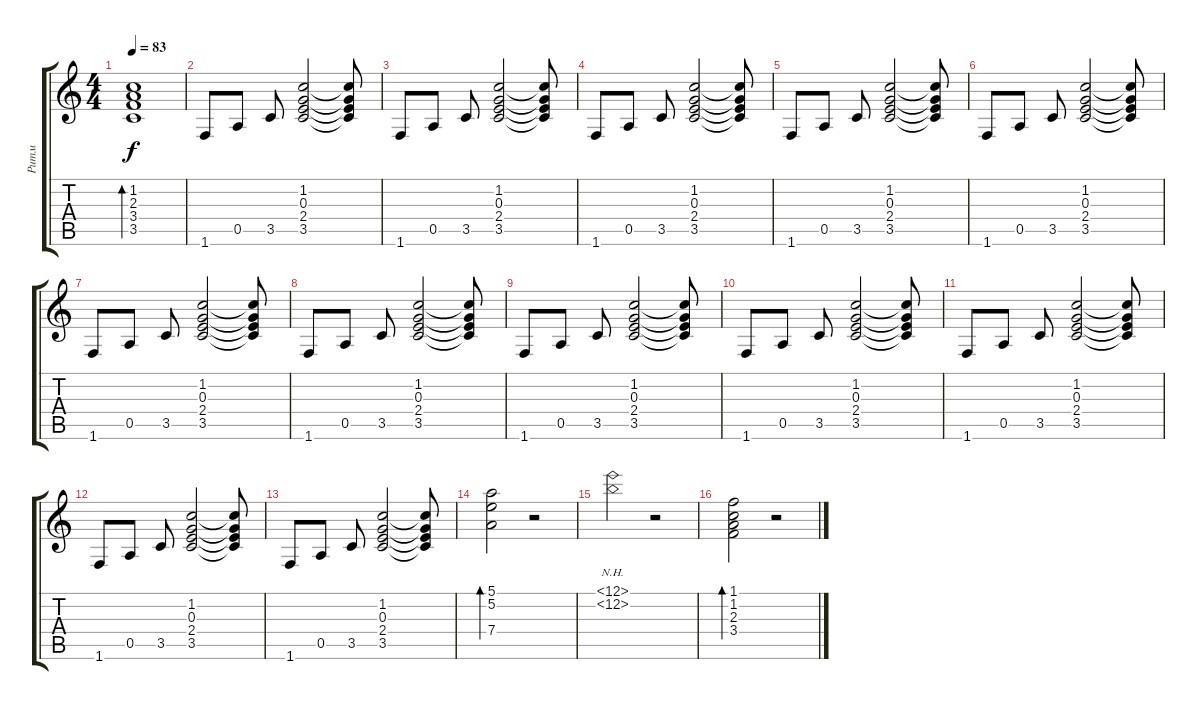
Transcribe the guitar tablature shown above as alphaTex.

\track ("Ритм" "Ритм") {instrument electricguitarjazz}
\staff {score tabs}
\tuning (E4 B3 G3 D3 A2 E2) {hide}
\ts (4 4)
\tempo 83
\clef g2
\ks c
(1.2 2.3 3.4 3.5).1{bd 120 dy f} |
1.6.8 0.5.8 3.5.8 (1.2 0.3 2.4 3.5).2 (1.2{t} 0.3{t} 2.4{t} 3.5{t}).8 |
1.6.8 0.5.8 3.5.8 (1.2 0.3 2.4 3.5).2 (1.2{t} 0.3{t} 2.4{t} 3.5{t}).8 |
1.6.8 0.5.8 3.5.8 (1.2 0.3 2.4 3.5).2 (1.2{t} 0.3{t} 2.4{t} 3.5{t}).8 |
1.6.8 0.5.8 3.5.8 (1.2 0.3 2.4 3.5).2 (1.2{t} 0.3{t} 2.4{t} 3.5{t}).8 |
1.6.8 0.5.8 3.5.8 (1.2 0.3 2.4 3.5).2 (1.2{t} 0.3{t} 2.4{t} 3.5{t}).8 |
1.6.8 0.5.8 3.5.8 (1.2 0.3 2.4 3.5).2 (1.2{t} 0.3{t} 2.4{t} 3.5{t}).8 |
1.6.8 0.5.8 3.5.8 (1.2 0.3 2.4 3.5).2 (1.2{t} 0.3{t} 2.4{t} 3.5{t}).8 |
1.6.8 0.5.8 3.5.8 (1.2 0.3 2.4 3.5).2 (1.2{t} 0.3{t} 2.4{t} 3.5{t}).8 |
1.6.8 0.5.8 3.5.8 (1.2 0.3 2.4 3.5).2 (1.2{t} 0.3{t} 2.4{t} 3.5{t}).8 |
1.6.8 0.5.8 3.5.8 (1.2 0.3 2.4 3.5).2 (1.2{t} 0.3{t} 2.4{t} 3.5{t}).8 |
1.6.8 0.5.8 3.5.8 (1.2 0.3 2.4 3.5).2 (1.2{t} 0.3{t} 2.4{t} 3.5{t}).8 |
1.6.8 0.5.8 3.5.8 (1.2 0.3 2.4 3.5).2 (1.2{t} 0.3{t} 2.4{t} 3.5{t}).8 |
(5.1 5.2 7.4).2{bd 240} r.2 |
(12.1{nh} 12.2{nh}).2 r.2 |
(1.1 1.2 2.3 3.4).2{bd 120} r.2
